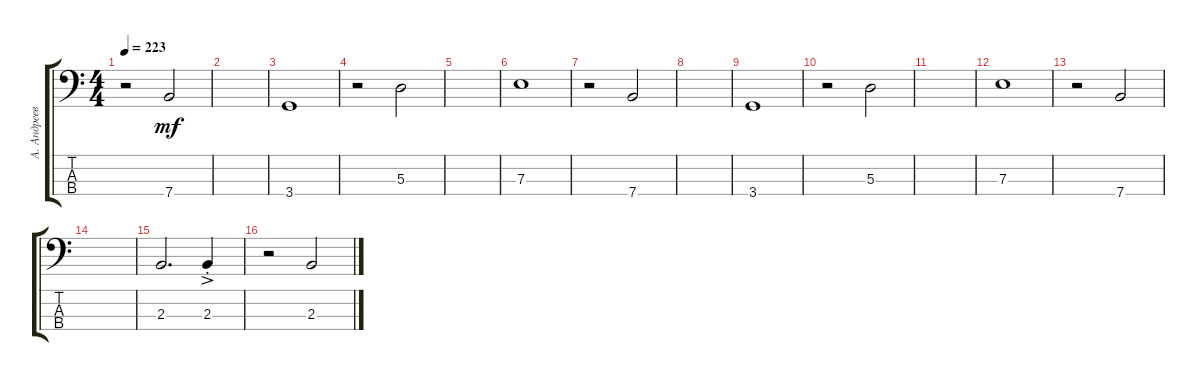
\track ("А. Андреев" "А. Андреев") {instrument electricbassfinger}
\staff {score tabs}
\tuning (G2 D2 A1 E1) {hide}
\ts (4 4)
\tempo 223
\clef f4
\ks c
r.2{dy mf} 7.4.2 |
|
3.4.1 |
r.2 5.3.2 |
|
7.3.1 |
r.2 7.4.2 |
|
3.4.1 |
r.2 5.3.2 |
|
7.3.1 |
r.2 7.4.2 |
|
2.3.2{d} 2.3{ac st}.4 |
r.2 2.3.2
